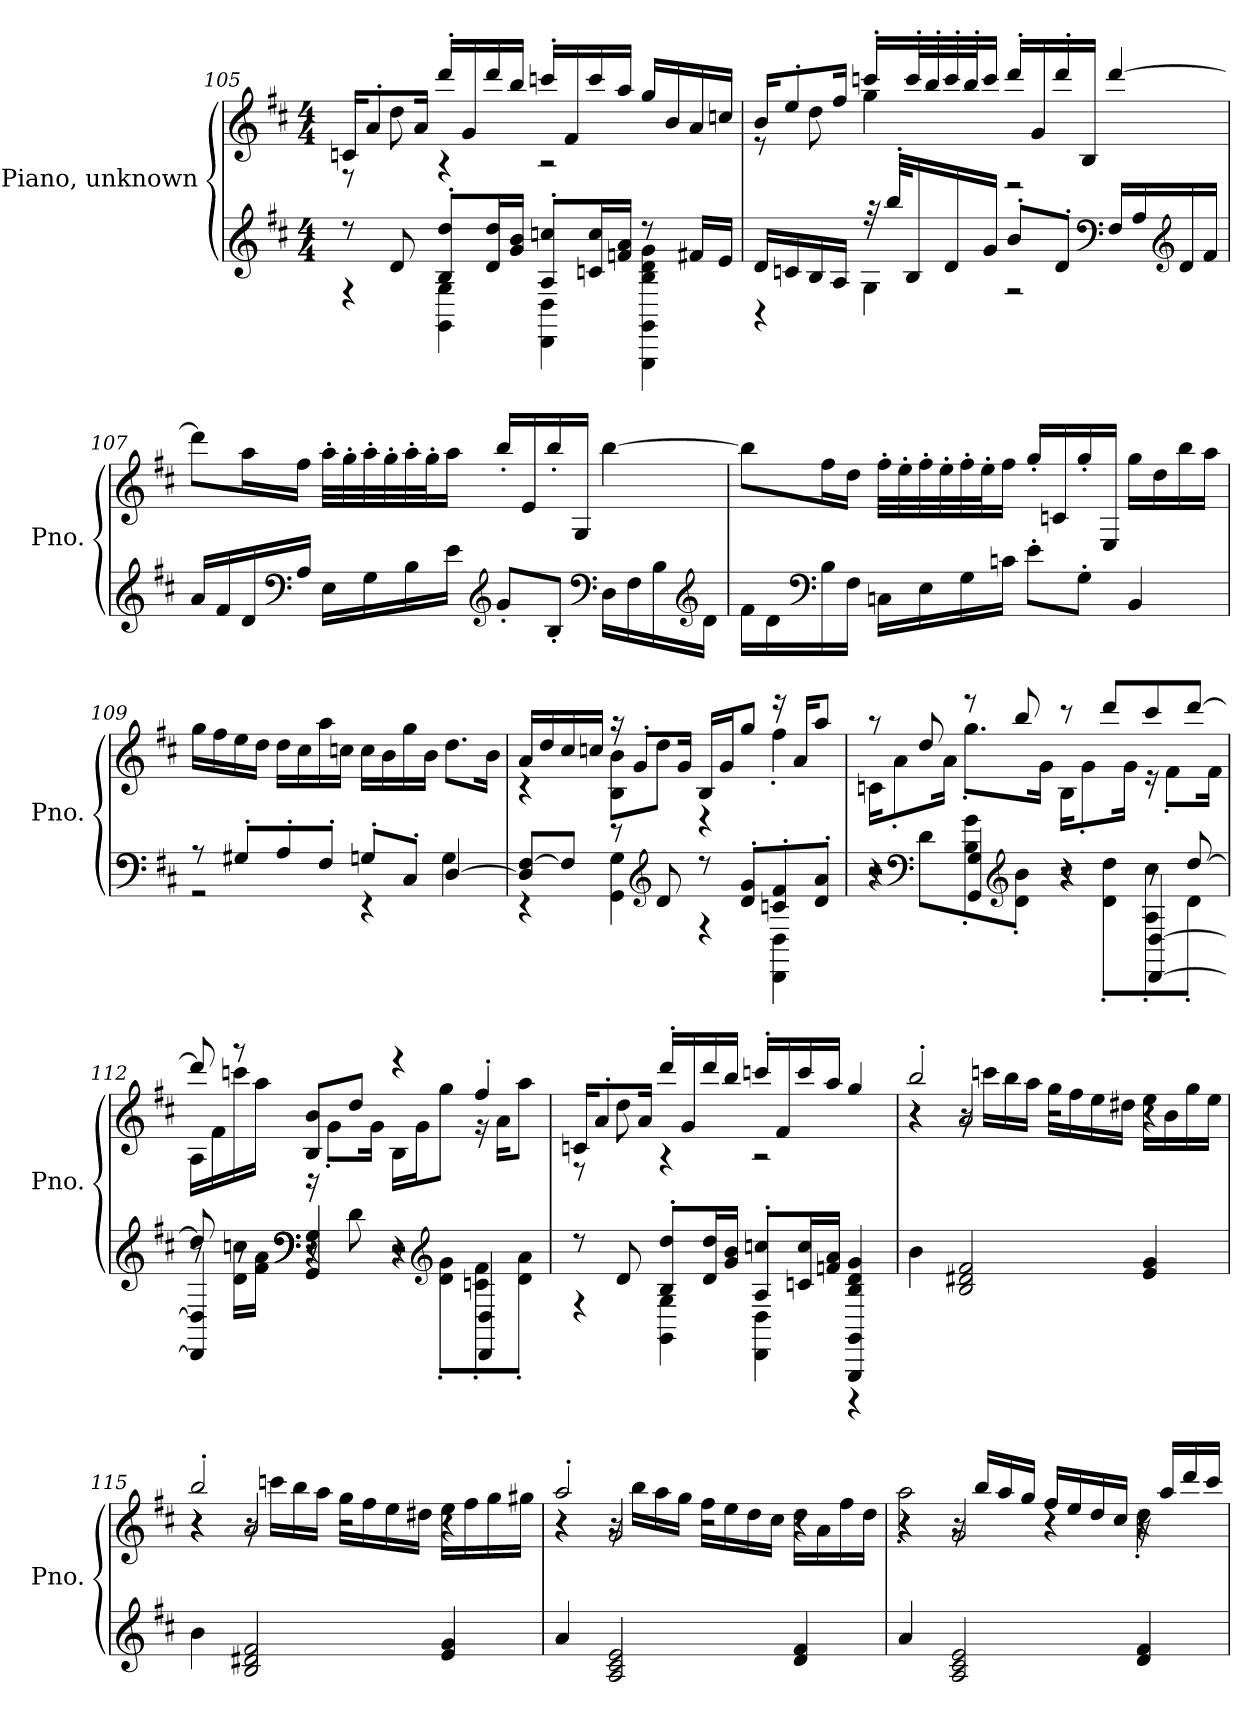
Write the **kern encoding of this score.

**kern	**kern
*part1	*part1
*staff2	*staff1
*I"Piano, unknown	*
*I'Pno.	*
*clefG2	*clefG2
*k[f#c#]	*k[f#c#]
*M4/4	*M4/4
=105	=105
*^	*^
8r	4r	16cn/KL	8r
.	.	8a'/	.
8d/	.	.	8dd\
.	.	16a/Jk	.
8B/' 8dd/'L	4GG\ 4G\	16ddd'/LL	4r
.	.	16g/	.
16d/ 16dd/L	.	16ddd/	.
16g/ 16b/JJ	.	16bb/JJ	.
8A/' 8ccn/'L	4DD\ 4D\	16cccn'/LL	2r
.	.	16f#/	.
16cn/ 16cc/L	.	16ccc/	.
16fn/ 16a/JJ	.	16aa/JJ	.
8r	4GGG\ 4GG\ 4B\ 4d\ 4g\	16gg/LL	.
.	.	16b/	.
16f#X/LL	.	16a/	.
16e/JJ	.	16ccn/JJ	.
!!LO:PB:g=z	!!
=106	=106	=106	=106
16d/LL	4r	16b/KL	8r
16cn/	.	8ee'/	.
16B/	.	.	8dd\
16A/JJ	.	16ff#/Jk	.
32r	4G\	16cccn'/LL	4gg\
32bb'/KLL	.	.	.
16B/	.	32ccc'/L	.
.	.	32bb'/	.
16d/	.	32ccc'/	.
.	.	32bb'/J	.
16g/JJ	.	16ccc/JJ	.
8b'/L	2r	16ddd'/LL	2r
.	.	16g/	.
8d'/J	.	16ddd'/	.
.	.	16B/JJ	.
*clefF4	*	*	*
16F#/LL	.	[4ddd/	.
16A/	.	.	.
*clefG2	*	*	*
16d/	.	.	.
16f#/JJ	.	.	.
*v	*v	*	*
*	*v	*v
!!LO:LB:g=z
=107	=107
16a/LL	8ddd\L]
16f#/	.
16d/	16aa\L
*clefF4	*
16A/JJ	16ff#\JJ
16E\LL	32aa'\LLL
.	32gg'\
16G\	32aa'\
.	32gg'\
16B\	32aa'\
.	32gg'\J
16e\JJ	16aa\JJ
*clefG2	*
8g'/L	16bb'/LL
.	16e/
8B'/J	16bb'/
.	16G/JJ
*clefF4	*
16D\LL	[4bb\
16F#\	.
16B\	.
*clefG2	*
16d\JJ	.
!!LO:LB:g=z
=108	=108
16f#\LL	8bb\L]
16d\	.
*clefF4	*
16B\	16ff#\L
16F#\JJ	16dd\JJ
16Cn\LL	32ff#'\LLL
.	32ee'\
16E\	32ff#'\
.	32ee'\
16G\	32ff#'\
.	32ee'\J
16cn\JJ	16ff#\JJ
8e'\L	16gg'/LL
.	16cn/
8G'\J	16gg'/
.	16E/JJ
4BB/	16gg\LL
.	16dd\
.	16bb\
.	16aa\JJ
=109	=109
*^	*
8r	2r	16gg\LL
.	.	16ff#\
8G#X'/L	.	16ee\
.	.	16dd\JJ
8A'/	.	16dd\LL
.	.	16cc#\
8F#'/J	.	16aa\
.	.	16ccn\JJ
8Gn'/L	4r	16cc\LL
.	.	16b\
8C#'/J	.	16gg\
.	.	16b\JJ
[4D/	4G\	8.dd\L
.	.	16b\Jk
!!LO:LB:g=z
=110	=110	=110
*	*	*^
8D/] [8F#/L	4r	16a/LL	4r
.	.	16dd/	.
8F#/J]	.	16cc#/	.
.	.	16ccn/JJ	.
8r	4GG\ 4G\	16r	8B\ 8b\L
.	.	8g'/L	.
*clefG2	*	*	*
8d/	.	.	8dd\J
.	.	16g/Jk	.
8r	4r	16B/LL	4r
.	.	16g/J	.
8d/' 8g/'L	.	8gg/J	.
8cn/' 8f#/'	4DD\ 4D\	16r	4ff#'\
.	.	16a/KL	.
8d/' 8a/'J	.	8aa/J	.
=111	=111	=111	=111
*	*^	*	*
2r	8r	4r	8r	16cn\KL
.	.	.	.	8a'\
*clefF4	*	*	*	*
.	8d\L	.	8dd/	.
.	.	.	.	16a\Jk
.	8B\' 8g\'	4GG/ 4G/	8r	8.gg'\L
*clefG2	*	*	*	*
.	8d\' 8b\'J	.	8bb/	.
.	.	.	.	16g\Jk
4r	8r	4r	8r	16B\KL
.	.	.	.	8g'\
.	8d\' 8dd\'L	.	8ddd/L	.
.	.	.	.	16g\Jk
8r	8A\' 8cc#\'	[4DD/ [4D/	8ccc#/	16r
.	.	.	.	8f#'\L
[8dd/	8d'\J	.	[8ddd/J	.
.	.	.	.	16f#\Jk
!!LO:LB:g=z	!!
=112	=112	=112	=112	=112
8dd/]	8r	4DD/] 4D/]	8ddd/]	16A\LL
.	.	.	.	16f#\
8r	16d\ 16ccn\LL	.	8r	16cccn\
.	16f#\ 16a\JJ	.	.	16aa\JJ
*clefF4	*	*	*	*
4r	8r	4GG/ 4G/	8B/ 8b/L	16r
.	.	.	.	8g'\L
.	8d\	.	8dd/J	.
.	.	.	.	16g\Jk
2r	8r	4r	4r	16B\LL
.	.	.	.	16g\J
*clefG2	*	*	*	*
.	8d\' 8g\'L	.	.	8gg\J
.	8cn\' 8f#\'	4DD/ 4D/	4ff#'/	16r
.	.	.	.	16a\KL
.	8d\' 8a\'J	.	.	8aa\J
*	*v	*v	*	*
=113	=113	=113	=113
8r	4r	16cn/KL	8r
.	.	8a'/	.
8d/	.	.	8dd\
.	.	16a/Jk	.
8B/' 8dd/'L	4GG\ 4G\	16ddd'/LL	4r
.	.	16g/	.
16d/ 16dd/L	.	16ddd/	.
16g/ 16b/JJ	.	16bb/JJ	.
8A/' 8ccn/'L	4DD\ 4D\	16cccn'/LL	2r
.	.	16f#/	.
16cn/ 16cc/L	.	16ccc/	.
16fn/ 16a/JJ	.	16aa/JJ	.
4GGG/ 4GG/ 4B/ 4d/ 4g/	4r	4gg/	.
*v	*v	*	*
!!LO:LB:g=z
=114	=114	=114
*	*	*^
4b\	2bb'/	4r	4r
2B/ 2d#X/ 2f#/	.	16r	2a/
.	.	16cccn\LL	.
.	.	16bb\	.
.	.	16aa\JJ	.
.	2r	16gg\LL	.
.	.	16ff#\	.
.	.	16ee\	.
.	.	16dd#X\JJ	.
4e/ 4g/	.	16ee\LL	4r
.	.	16b\	.
.	.	16gg\	.
.	.	16ee\JJ	.
=115	=115	=115	=115
4b\	2bb'/	4r	4r
2B/ 2d#X/ 2f#/	.	16r	2a/
.	.	16cccn\LL	.
.	.	16bb\	.
.	.	16aa\JJ	.
.	2r	16gg\LL	.
.	.	16ff#\	.
.	.	16ee\	.
.	.	16dd#X\JJ	.
4e/ 4g/	.	16ee\LL	4r
.	.	16ff#\	.
.	.	16gg\	.
.	.	16gg#X\JJ	.
!!LO:PB:g=z	!!	!!
=116	=116	=116	=116
4a/	2aa'/	4r	4r
2A/ 2c#/ 2e/	.	16r	2g/
.	.	16bb\LL	.
.	.	16aa\	.
.	.	16gg\JJ	.
.	2r	16ff#\LL	.
.	.	16ee\	.
.	.	16dd\	.
.	.	16cc#\JJ	.
4d/ 4f#/	.	16dd\LL	4r
.	.	16a\	.
.	.	16ff#\	.
.	.	16dd\JJ	.
=117	=117	=117	=117
4a/	4r	2aa'\	4r
2A/ 2c#/ 2e/	16r	.	2g/
.	16bb/LL	.	.
.	16aa/	.	.
.	16gg/JJ	.	.
.	16ff#/LL	4r	.
.	16ee/	.	.
.	16dd/	.	.
.	16cc#/JJ	.	.
4d/ 4f#/	16r	4dd'\	4r
.	16aa/LL	.	.
.	16ddd/	.	.
.	16ccc#/JJ	.	.
*	*v	*v	*v
=	=
*-	*-
